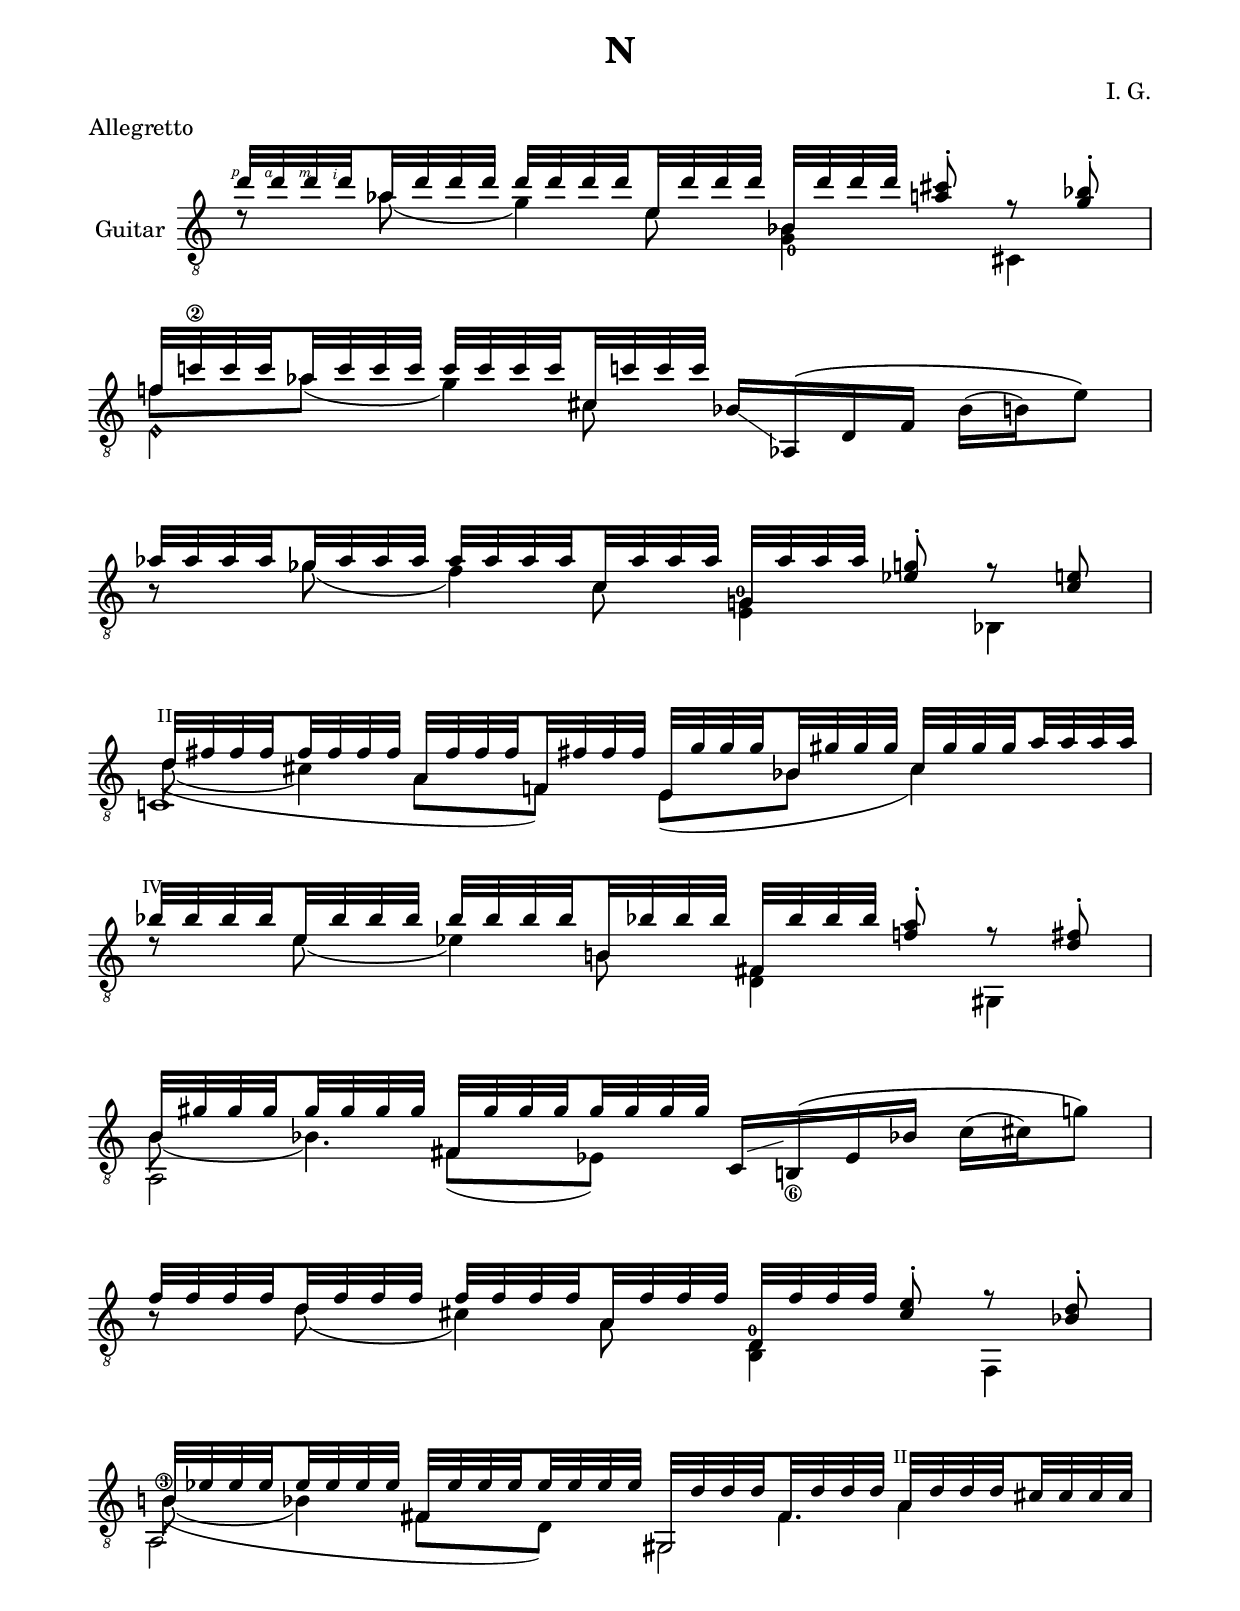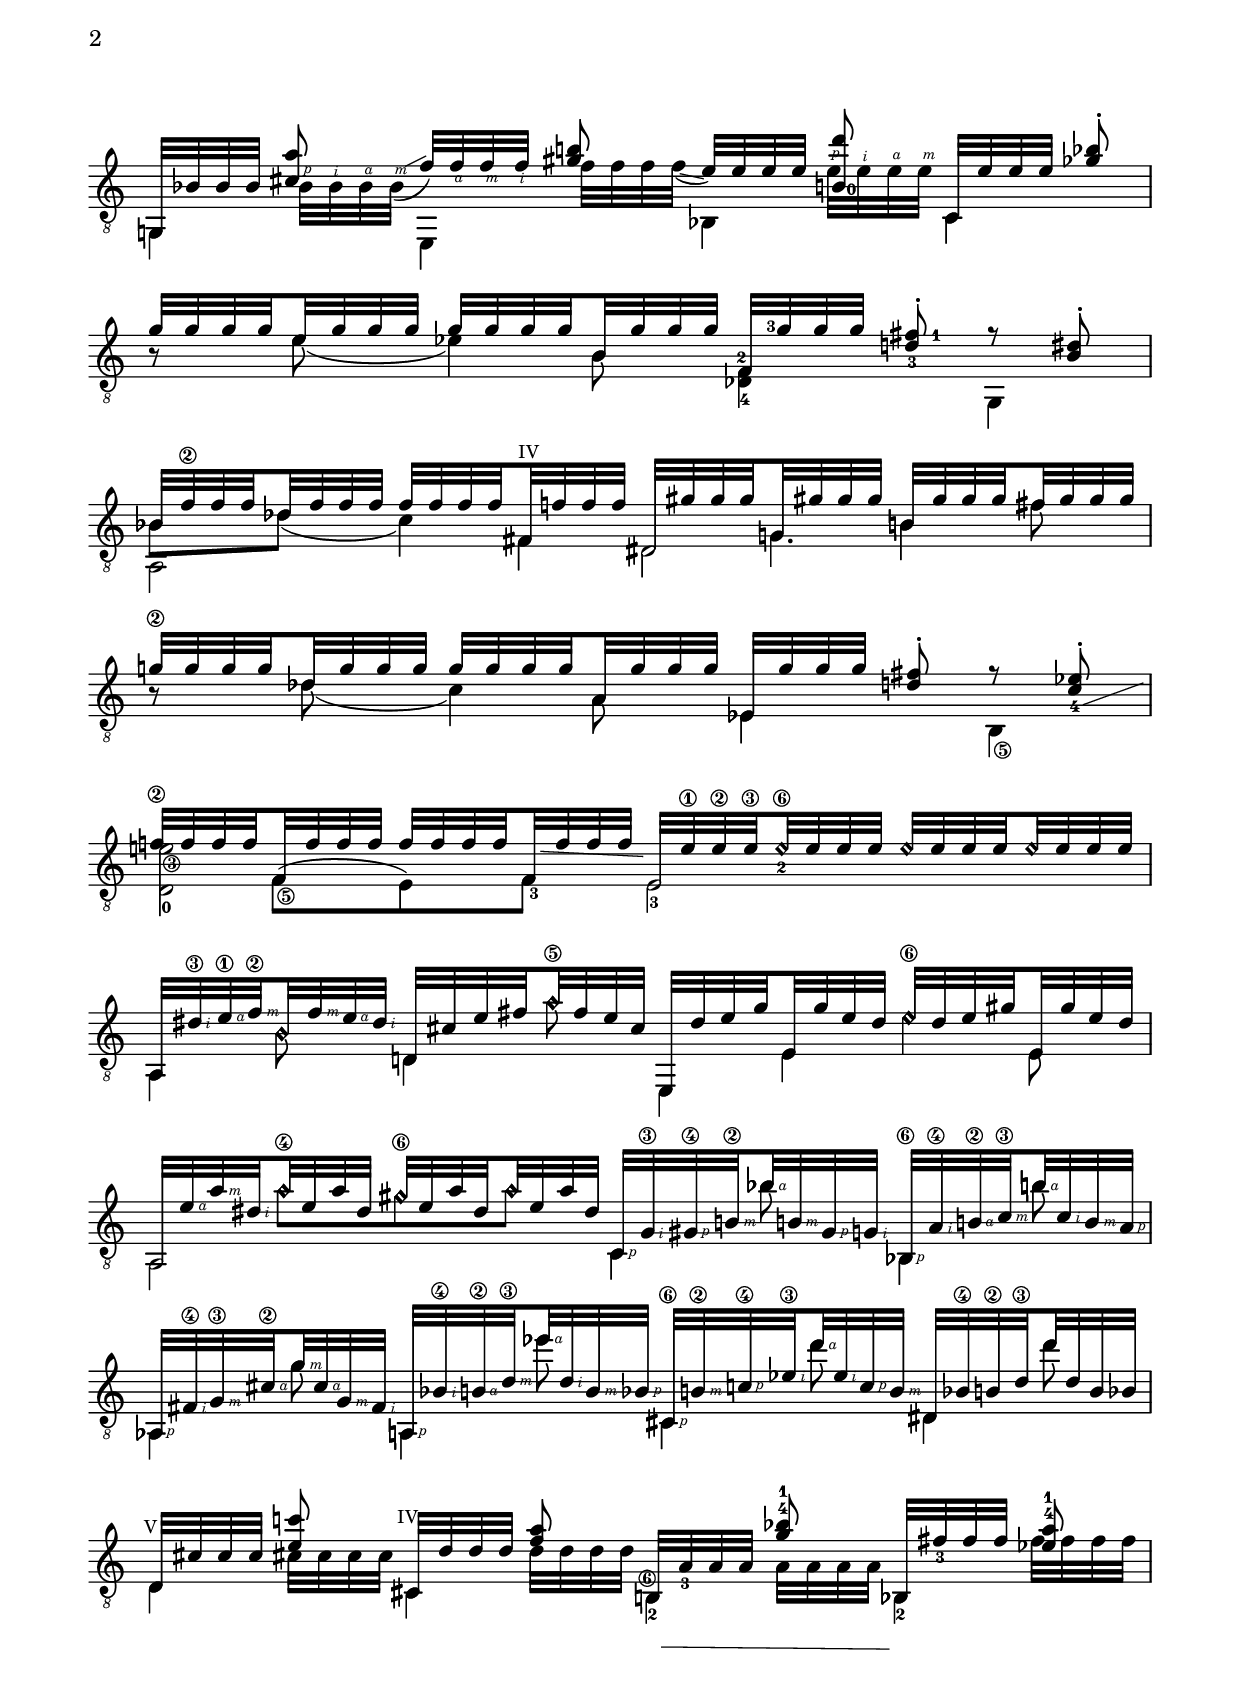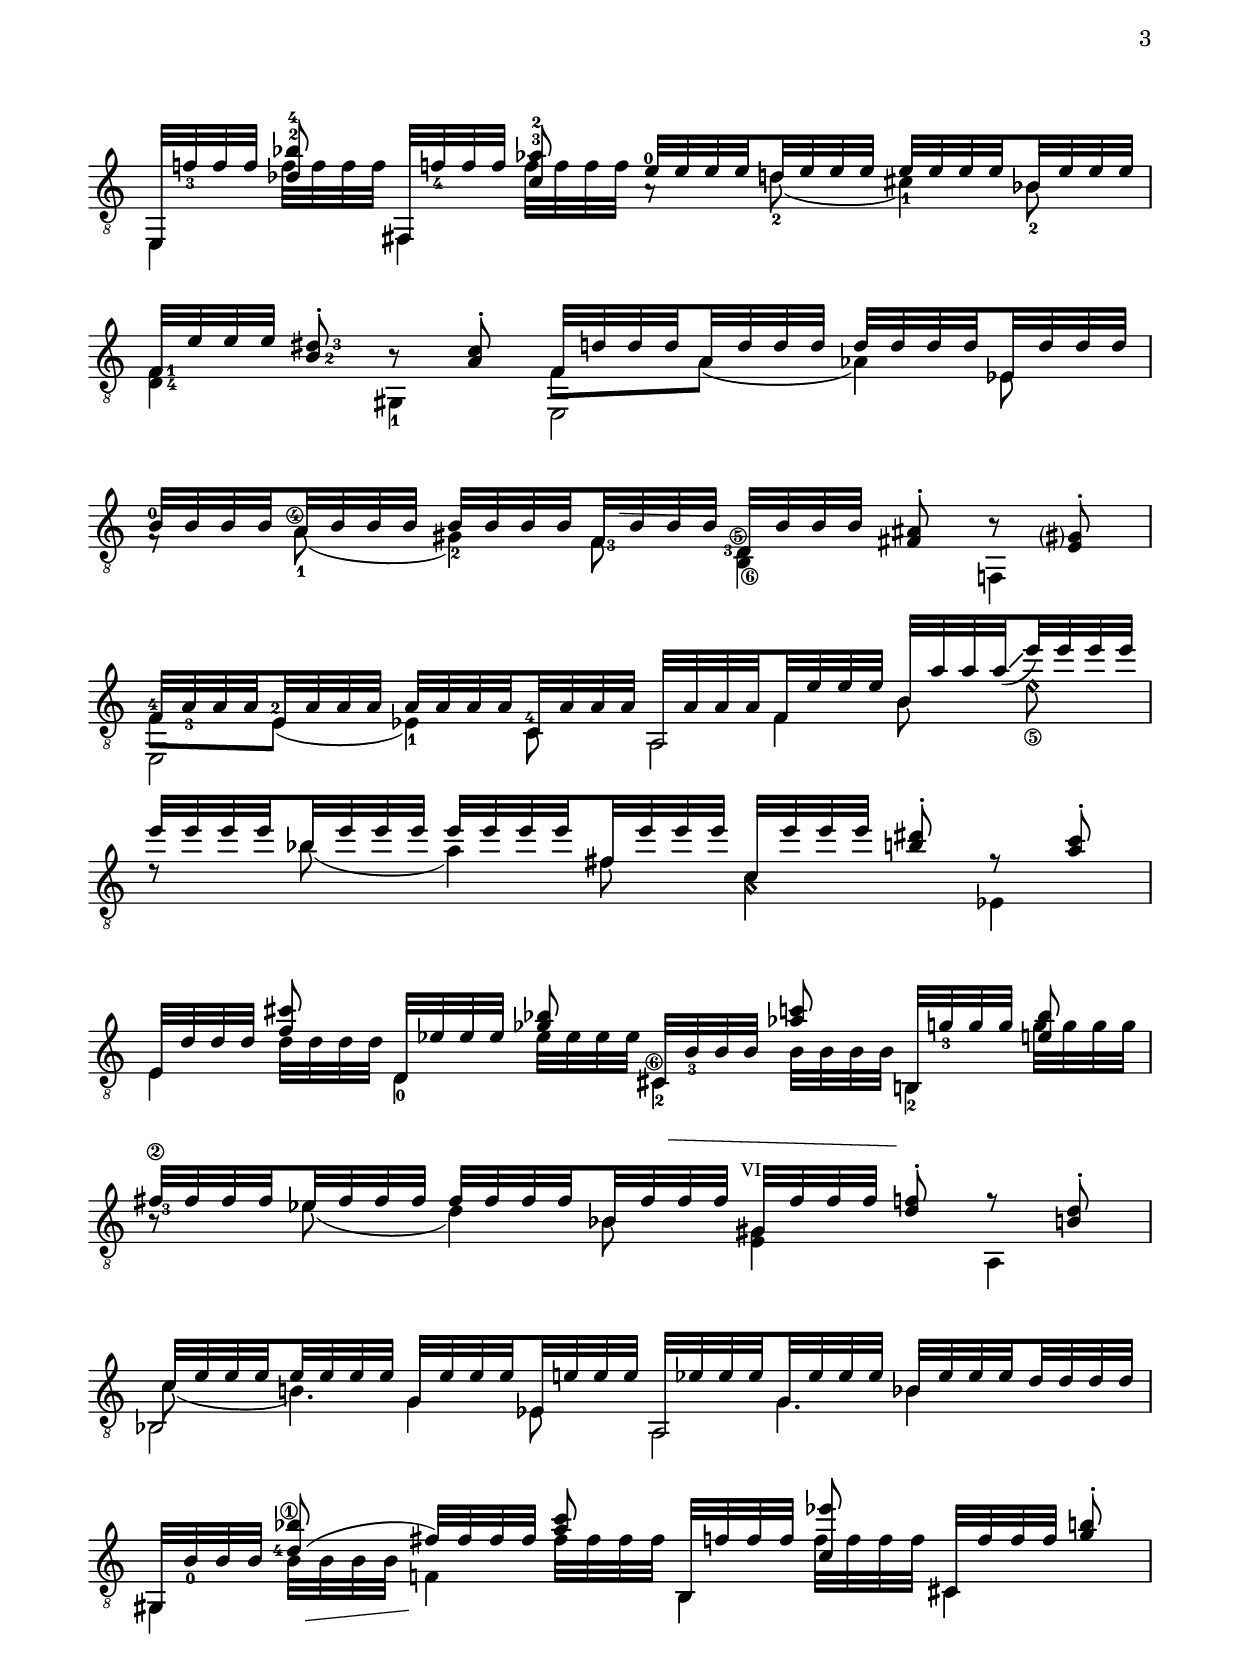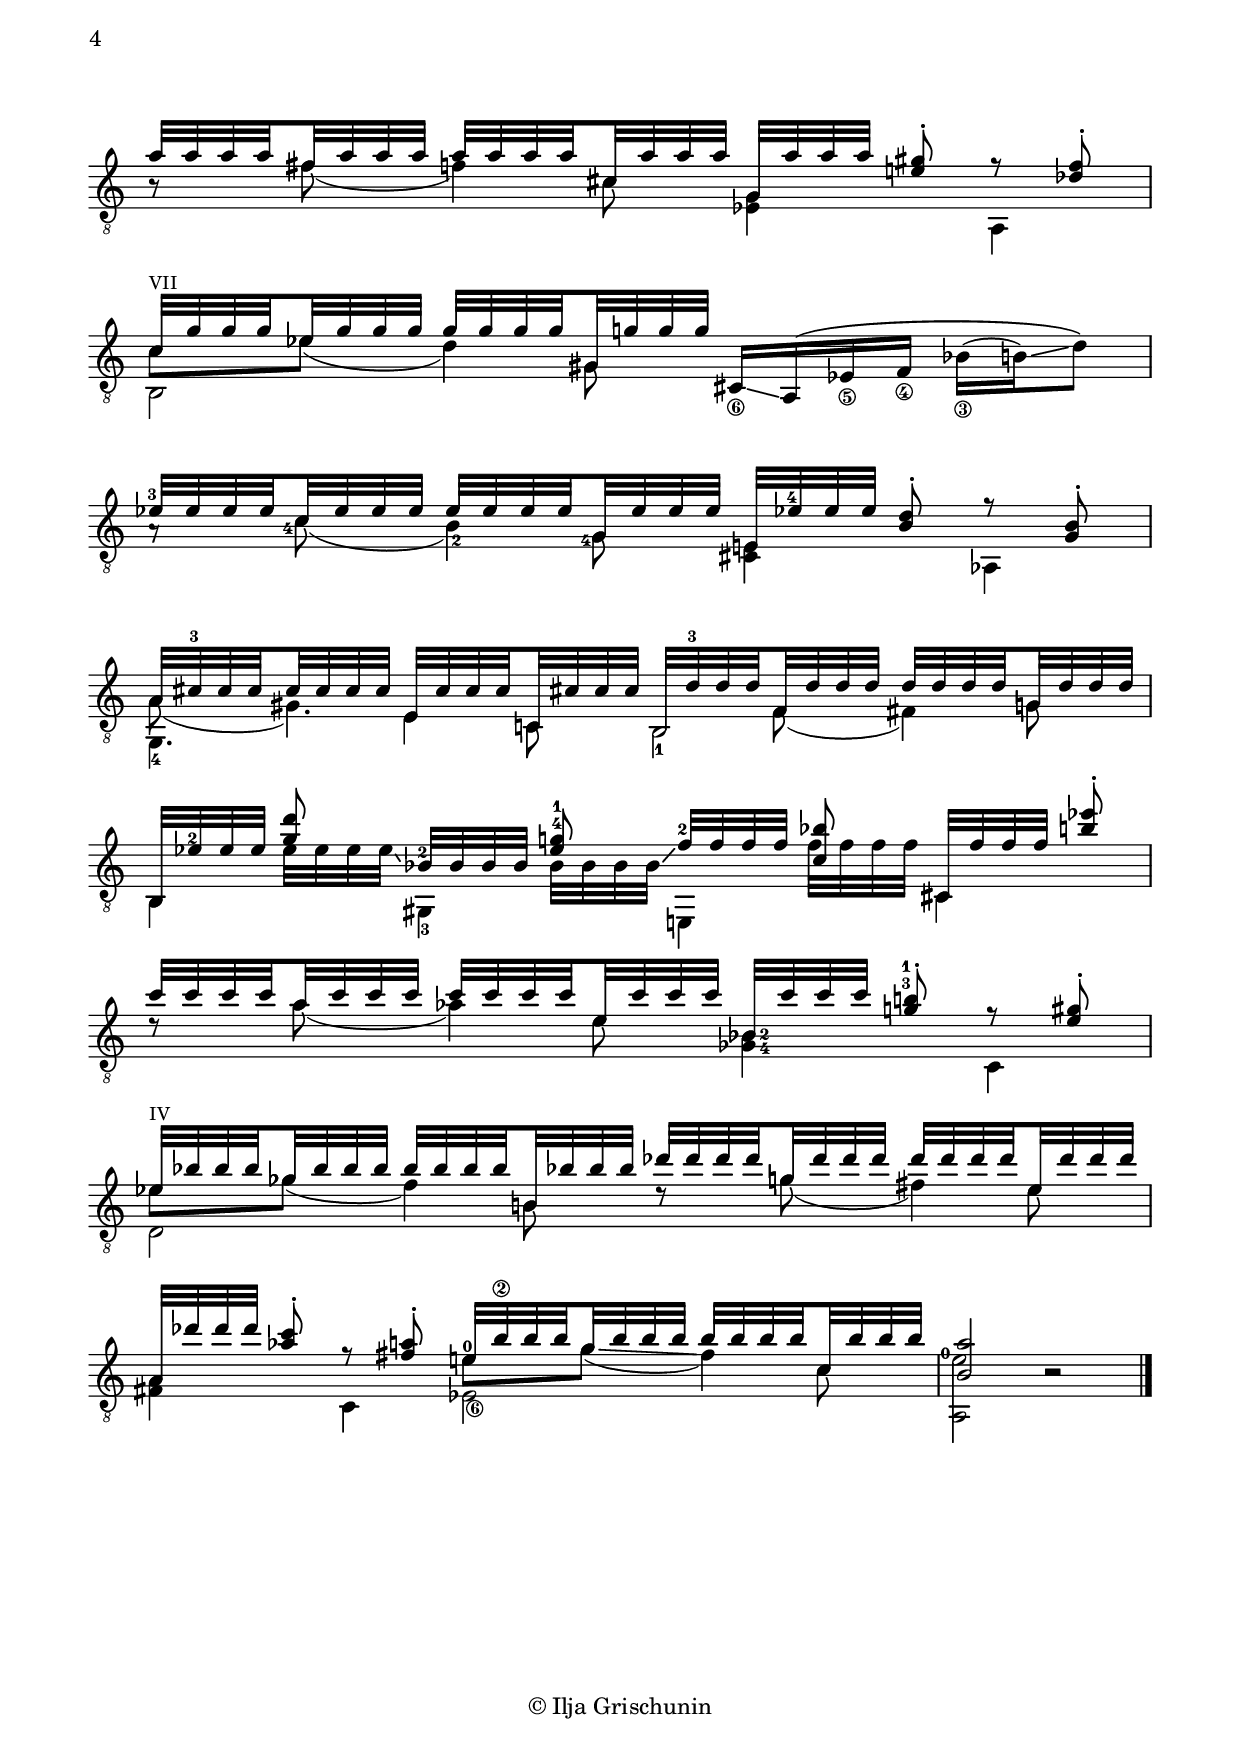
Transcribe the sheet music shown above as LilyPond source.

\version "2.19.15"

\language "deutsch"

\header {
  title = "N"
  meter = "Allegretto"
  composer = "I. G."
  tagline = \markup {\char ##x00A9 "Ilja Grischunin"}
}

\paper {
  #(set-paper-size "a4")
  top-markup-spacing.basic-distance = 5
  markup-system-spacing.basic-distance = 15
  top-system-spacing.basic-distance = 20
  system-system-spacing.basic-distance = 19
  score-system-spacing.basic-distance = 20
  last-bottom-spacing.basic-distance = 20

  %two-sided = ##t
  %inner-margin = 25
  %outer-margin = 15
  left-margin = 15
  right-margin = 15
}

\layout {
  \context {
    \Voice
    \override Glissando.thickness = #1.5
    \override Glissando.gap = #0.1
  }
  \context {
    \Score
    \remove "Bar_number_engraver"
  }
}
%%%%%%%%%%%%%%%%%%%%%%%%%%%%%%%%%%%%%%
#(define RH rightHandFinger)

xLV = #(define-music-function (parser location further) (number?) #{
  \once \override LaissezVibrerTie.X-extent = #'(0 . 0)
  \once \override LaissezVibrerTie.details.note-head-gap = #(/
                                                             further -2)
  \once \override LaissezVibrerTie.extra-offset = #(cons (/
                                                          further 2) 0)
         #})

stringNumberSpanner =
#(define-music-function (parser location StringNumber) (string?)
   #{
     \override TextSpanner.font-size = #-5
     \override TextSpanner.dash-fraction = #0.3
     \override TextSpanner.dash-period = #1.5
     \override TextSpanner.bound-details.right.arrow = ##t
     \override TextSpanner.arrow-width = #0.2
     \override TextSpanner.arrow-length = #0.7
     \override TextSpanner.bound-details.left.stencil-align-dir-y = #CENTER
     \override TextSpanner.bound-details.left.text = \markup { \circle \number #StringNumber }
   #})

stringNumSpan =
#(define-music-function (parser location StringNumber) (string?)
   #{
     \override TextSpanner.font-size = #-5
     \override TextSpanner.dash-fraction = #0.3
     \override TextSpanner.dash-period = #1.5
     %\override TextSpanner.bound-details.right.arrow = ##t
     %\override TextSpanner.arrow-width = #0.2
     %\override TextSpanner.arrow-length = #0.7
     \override TextSpanner.bound-details.left.stencil-align-dir-y = #CENTER
     \override TextSpanner.bound-details.left.text = \markup { \circle \number #StringNumber }
   #})

%%%%%%%%%%%%%%%%%%%%%%%%%%%%%%%%%%%%%%

global = {
  %\key d \major
  \time 4/4
  \override Staff.TimeSignature.stencil = ##f
}

ossia = \relative {
  \set Staff.fontSize = #-3
  \override Staff.StaffSymbol.staff-space = #(magstep -3)
  \override Staff.StaffSymbol.thickness = #(magstep -3)
  \global
  d''2~ d8 cis-. r b-. c!2 r
  \break
  as~ as8 g-. r e fis2 r
  \break
  b~ b8 a-. r fis-. as2 r
  \break
  f~ f8 e-. r d es2 d'4.( cis8)
  \break
  b4 f' e4. b'8 g2~ g8 fis-. r es-. f!2 as
  g2~ g8 fis-. r es-. f2 e R1 r2 b4 h g es' d2
  cis4 d a fis' f2 e~ e8 dis-. r c-. d2 h~ h8 b-. r g-. a2 r
  e'~ e8 dis-. r c-. d4 es h g' fis2~ fis8 f-. r d-.
  e2 es4.( d8) h4 fis' f4. h8 a2~ a8 gis-. r f-. g2 r
  es2~ es8 d-. r h-. cis2 r es4 b f'4. es'8
  c2~ c8 h-. r gis-. b2 des~ des8 c-. r a-. h2 a
}

classicalGuitar = \relative {
  \global
  <<
    {
      \set subdivideBeams = ##t
      \set baseMoment = #(ly:make-moment 1/8)
      \set beatStructure = #'(2 2 2 2)
      \override StrokeFinger.extra-offset = #'(-2.3 . 0.8)
      d''32\RH #1 d\RH #4 d\RH #3 d\RH #2 as d d d d d d d e, d' d d
      b, d' d d <a cis>8-.\noBeam r <g b>-.
    }
    \\
    {
      d8\rest as'( g4)
      \once\override Fingering.extra-offset = #'(0.3 . 1)
      <g,_0 b>4 cis,
    }
    \\
    {
      \voiceTwo
      s4. e'8 s2
    }
  >>
  <<
    {
      f!32 c'!\2 c c as c c c c c c c cis, c'! c c
    }
    \\
    {
      f,8 as( g4)
    }
    \\
    {
      \voiceTwo
      s4. cis,8
    }
    \\
    {
      \voiceTwo
      e,2\harmonic
    }
  >>
  b'16-\markup {
    \postscript #"1.2 2.2 moveto 3.6 -2.5 rlineto stroke"
  } as,\( d f b( h) e8\)
  <<
    {
      \set subdivideBeams = ##t
      \set baseMoment = #(ly:make-moment 1/8)
      \set beatStructure = #'(2 2 2 2)
      as32 as as as ges as as as as as as as c, as' as as
      g, as' as as <es g>8-.\noBeam r <c e>
    }
    \\
    {
      h8\rest ges'( f4)
      \once\override Fingering.extra-offset = #'(-0.5 . -3)
      <e, g!-0>4 b
    }
    \\
    {
      \voiceTwo
      s4. c'8 s2
    }
  >>
  <<
    {
      \override TextScript.font-size = -2
      \once\override TextScript.extra-offset = #'(-0.5 . -1.5)
      d32^"II" fis fis fis fis fis fis fis
      a, fis' fis fis f,! fis'! fis fis
      e, g' g g b, gis' gis gis cis, gis' gis gis a a a a
    }
    \\
    {
      d,8( cis4) s8
    }
    \\
    {
      \voiceTwo
      \hideNotes
      \shape #'((0.8 . 0.3) (0 . 0) (0 . 0) (0 . 0)) Slur
      d4(\unHideNotes a8 f) e( b' cis4)
    }
    \\
    {
      \voiceTwo
      c,!1
    }
  >>
  <<
    {
      \once\override TextScript.extra-offset = #'(-0.7 . -1.5)
      b''32^"IV" b b b e, b' b b b b b b h,! b'! b b
      fis, b' b b <f! a>8-.\noBeam r <d fis>-.
    }
    \\
    {
      d8\rest e( es4) <d, fis> gis,
    }
    \\
    {
      \voiceTwo
      s4. h'8 s2
    }
  >>
  <<
    {
      h32 gis' gis gis gis gis gis gis fis, gis' gis gis gis gis gis gis
    }
    \\
    {
      h,8( b4.)
    }
    \\
    {
      \voiceTwo
      s4 fis8( es)
    }
    \\
    {
      \voiceTwo
      a,2
    }
  >>
  c16-\markup {
    \postscript #"1.7 1.2 moveto 3.5 1 rlineto stroke"
  } h!_\6\( es b'! c( cis) g'8\)
  \break
  <<
    {
      \set subdivideBeams = ##t
      \set baseMoment = #(ly:make-moment 1/8)
      \set beatStructure = #'(2 2 2 2)
      f32 f f f d f f f f f f f a, f' f f
      d, f' f f <cis e>8-.\noBeam r <b d>-.
    }
    \\
    {
      h8\rest d( cis4)
      \once\override Fingering.extra-offset = #'(-0.3 . -4.2)
      <h, d-0> f
    }
    \\
    {
      \voiceTwo
      s4. a'8 s2
    }
  >>
  \mergeDifferentlyHeadedOn
  \mergeDifferentlyDottedOn
  <<
    {
      \override TextScript.font-size = -2
      h32 es es es es es es es fis, es' es es es es es es
      gis,, d'' d d fis, d' d d
      \once\override TextScript.extra-offset = #'(-0.5 . -1.5)
      a^"II" d d d cis cis cis cis
    }
    \\
    {
      \once\override StringNumber.extra-offset = #'(-0.5 . -1.5)
      h!8\3( b4) s8 s4 a
    }
    \\
    {
      \voiceTwo
      \hideNotes
      \shape #'((1 . 0.8) (0 . 0) (0 . 0) (0 . 0)) Slur
      h4(\unHideNotes fis8 d) s8 fis4.
    }
    \\
    {
      \voiceTwo
      a,2 gis
    }
  >>
  <<
    {
      s8 <cis' a'> s <gis' h!> s
      \once\override Fingering.extra-offset = #'(1.2 . 2.9)
      <h,!_0 d'>
    }
    \\
    {
      \voiceOne
      g,32[ b' b b]
      \voiceTwo
      \override StrokeFinger.extra-offset = #'(-1.3 . 1.5)
      b\RH #1 b\RH #2 b\RH #4
      \once\override Slur.positions = #'(0 . 1)
      b\RH #3 (-\markup {
        \postscript #"1.5 4.5 moveto 2 1 rlineto stroke"
      }
      \voiceOne
      \override StrokeFinger.extra-offset = #'(-1.3 . -1.2)
      f')[ f\RH #4 f\RH #3 f\RH #2 ]
      \voiceTwo
      f f f f(-\markup {
        \postscript #"0.8 3.8 moveto 2.3 -0.5 rlineto stroke"
      }
      \voiceOne
      e)[ e e e]
      \voiceTwo
      \override StrokeFinger.extra-offset = #'(-1.3 . 1.5)
      e\RH #1 e\RH #2 e\RH #4 e\RH #3
    }
    \\
    {
      \voiceTwo
      g,,!4 e b'
    }
  >>
  <<
    {
      c32 e' e e <ges b>8-.\noBeam
    }
    \\
    {
      c,,4
    }
  >>
  <<
    {
      \override Fingering.staff-padding = #'()
      g''32 g g g e g g g g g g g h, g' g g
      \once\override Fingering.extra-offset = #'(-0.3 . 3)
      f,_2
      \once\override Fingering.extra-offset = #'(-1.3 . -4.2)
      g'-3 g g
      \set fingeringOrientations = #'(down right)
      <d!-3 fis-1>8-.\noBeam r <h dis>-.
    }
    \\
    {
      h8\rest e( es4) <des,_4 f> g,
    }
    \\
    {
      \voiceTwo
      s4. h'8 s2
    }
  >>
  <<
    {
      b32 f'\2 f f des f f f f f f f fis,^"IV" f'! f f
      dis, gis' gis gis g,! gis'! gis gis h, gis' gis gis fis gis gis gis
    }
    \\
    {
      s2. s8 fis
    }
    \\
    {
      \voiceTwo
      b,8 des( c4) s h
    }
    \\
    {
      \voiceTwo
      s4. fis4 g4.
    }
    \\
    {
      \voiceTwo
      a,2 dis
    }
  >>
  <<
    {
      g'!32\2 g g g des g g g g g g g a, g' g g
      es, g' g g <d fis>8-.\noBeam r <c-4 es>-.-\markup {
        \postscript #"1.5 -3.5 moveto 5.8 2.1 rlineto stroke"
      }
    }
    \\
    {
      h8\rest des( c4) es,
      \once\override StringNumber.extra-offset = #'(0.7 . 2)
      h_\5
    }
    \\
    {
      \voiceTwo
      s4. a'8 s2
    }
  >>
  <<
    {
      f'!32\2 f f f f, f' f f f f f f f, f' f f
      e, e'\1 e\2 e\3 e\harmonic\6_2 e e e e\harmonic e e e e\harmonic e e e
    }
    \\
    {
      s8
      \once\override StringNumber.extra-offset = #'(0.7 . 3)
      f,^(_\5 e)
      \override Fingering.extra-offset = #'(0.5 . 3)
      f-3-\markup {
        \postscript #"1.8 3.8 moveto 9.9 -0.5 rlineto stroke"
      }
    }
    \\
    {
      \voiceTwo
      \once\override NoteColumn.force-hshift = #0.2
      \once\override StringNumber.extra-offset = #'(0.5 . -3.3)
      <d_0 e'!\3>2 e2-3
    }
  >>
  <<
    {
      a,32 dis'\3\RH #2 e\1\RH #4 f\2\RH #3 h,\harmonic f'\RH #3 e\RH #4 dis\RH #2 d,! cis' e fis a\harmonic\5 fis e cis
      e,, dis'' e g e, g' e dis e\harmonic\6 dis e gis e, gis' e dis
      a, e''\RH #4 a\RH #3 dis,\RH #2 a'\harmonic\4 e a dis, gis\harmonic\6 e a dis, a'\harmonic e a dis,
    }
    \\
    {
      s8 h\harmonic s a'\harmonic s e,4 e8
      s a'\harmonic gis\harmonic a\harmonic
    }
    \\
    {
      \voiceTwo
      a,,4 d e, e''\harmonic a,,2
    }
  >>
  <<
    {
      \override Fingering.staff-padding = #'()
      c32\RH #1 g'\3\RH #2 gis\4\RH #1 h!\2\RH #3 b'\RH #4 h,!\RH #3 gis\RH #1 g\RH #2 b,\6\RH #1 a'\4\RH #2 h!\2\RH #4 c\3\RH#3 h'\RH #4 c,\RH #2 h\RH #3 a\RH #1
      as,\RH #1 fis'\4\RH #2 g\3\RH #3 cis\2\RH #4 g'\RH #3 cis,\RH #4 g\RH #3 fis\RH #2 a,\RH #1 b'\4\RH #2 h\2\RH #4 d\3\RH #3 es'\RH #4 d,\RH #2 h\RH #3 b\RH #1
      cis,\6\RH #1 h'\2\RH #3 c!\4\RH #1 es\3\RH #2 d'\RH #4 es,\RH #2 c\RH #1 h\RH #3 dis, b'\4 h\2 d\3 d' d, h b
      %d, b' h es cis' es, h b cis, h'\2 c!\4 es\3 d' es, c h
    }
    \\
    {
      s8 b' s h s g s es' s d s d
      %cis s d s a s fis' s f!
    }
    \\
    {
      \voiceTwo
      c,,4 b as a cis dis
      %d cis h b e
    }
  >>
  <<
    {
      s8 <e' c'!> s <f a> s
      \set fingeringOrientations = #'(up)
      <g-4 b-1> s <es-4 a-1> s <des-2 b'-4> s <c-3 as'-2>
    }
    \\
    {
      \override TextScript.font-size = -2
      \override Fingering.staff-padding = #'()
      \voiceOne
      \once\override TextScript.extra-offset = #'(-0.5 . -1.5)
      d,32[^"V" cis' cis cis]
      \voiceTwo
      cis! cis cis cis
      \voiceOne
      \once\override TextScript.extra-offset = #'(-0.8 . -1.5)
      cis,[^"IV" d' d d]
      \voiceTwo
      d d d d
      \voiceOne
      \once\override StringNumber.extra-offset = #'(-0.5 . -6)
      h,[^\6_2-\markup {
        \postscript #"1.5 -10.8 moveto 22 -0.2 rlineto stroke"
      } a'_3 a a]
      \voiceTwo
      a a a a
      \voiceOne
      b,[_2 fis''_3 fis fis]
      \voiceTwo
      fis fis fis fis
      \voiceOne
      e,,[ f''!_3 f f]
      \voiceTwo
      f f f f
      \voiceOne
      fis,,[ f''!_4 f f]
      \voiceTwo
      f f f f
    }
    \\
    {
      \voiceTwo
      d,4 cis h! b e, fis!
    }
  >>
  <<
    {
      \set subdivideBeams = ##t
      \set baseMoment = #(ly:make-moment 1/8)
      \set beatStructure = #'(2 2 2 2)
      \once\override Fingering.extra-offset = #'(-0.3 . -3.3)
      e''32-0 e e e d e e e e e e e b e e e
      f, e' e e
      \set fingeringOrientations = #'(right)
      <h-2 dis-3>8-.\noBeam h\rest <a c>-.
      %\unset fingeringOrientations
    }
    \\
    {
      a8\rest d(-2 cis4_1)
      \set fingeringOrientations = #'(right)
      <d,-4 f-1>
      %\unset fingeringOrientations
      gis,_1
    }
    \\
    {
      \voiceTwo
      s4. b'8-2 s2
    }
  >>
  <<
    {
      f32 d' d d a d d d d d d d es, d' d d
    }
    \\
    {
      f,8 a( as4)
    }
    \\
    {
      \voiceTwo
      s4. es8
    }
    \\
    {
      \voiceTwo
      e,2
    }
  >>
  \break
  <<
    {
      \once\override Fingering.extra-offset = #'(-0.3 . -3.5)
      h''32-0 h h h a h h h h h h h f h h h
      \once\override StringNumber.extra-offset = #'(-0.5 . -6)
      \once\override Fingering.extra-offset = #'(-1.5 . 1.8)
      d,\5_3 h' h h <fis ais>8-.\noBeam h\rest <e, gis?>-.
    }
    \\
    {
      f8\rest
      \once\override StringNumber.extra-offset = #'(-0.6 . -2.3)
      a(\4_1 gis4_2)
      \once\override StringNumber.extra-offset = #'(0.6 . 2.5)
      <h,_\6 d> f!
    }
    \\
    {
      \voiceTwo
      s4.
      \once\override Fingering.extra-offset = #'(1.3 . 3.2)
      f'8_3-\markup {
        \postscript #"2.7 3.8 moveto 9.7 -0.3 rlineto stroke"
      } s2
    }
  >>
  <<
    {
      \once\override Fingering.extra-offset =#'(-0.3 . -4.3)
      f32-4 a_3 a a
      \once\override Fingering.extra-offset =#'(-0.3 . -4.7)
      e-2 a a a a a a a
      \once\override Fingering.extra-offset =#'(-0.3 . -5.6)
      c,-4 a' a a
    }
    \\
    {
      f8 e( es4_1)
    }
    \\
    {
      \voiceTwo
      s4. c8
    }
    \\
    {
      \voiceTwo
      e,2
    }
  >>
  <<
    {
      a32 a' a a f e' e e h a' a a_(\glissando e') e e e
    }
    \\
    {
      s8 f,,4 e'8_\5\harmonic
    }
    \\
    {
      \voiceTwo
      s4 h8 s
    }
    \\
    {
      \voiceTwo
      a,2
    }
  >>
  <<
    {
      e'''32 e e e b e e e e e e e fis, e' e e
      c, e' e e <h dis>8-.\noBeam r <a c>-.
    }
    \\
    {
      d,8\rest b'( a4) <a,\harmonic c>4 es
    }
    \\
    {
      \voiceTwo
      s4. fis'8 s2
    }
  >>
  <<
    {
      s8 <f cis'> s <ges b> s <as c> s <e b'>
    }
    \\
    {
      \override TextScript.font-size = -2
      \override Fingering.staff-padding = #'()
      \voiceOne
      e,32[ d' d d]
      \voiceTwo
      d d d d
      \voiceOne
      \once\override TextScript.extra-offset = #'(-0.8 . -1.5)
      d,[_0 es' es es]
      \voiceTwo
      es es es es
      \voiceOne
      \once\override StringNumber.extra-offset = #'(-0.5 . -6)
      cis,[^\6_2-\markup {
        \postscript #"1.5 -11 moveto 22 -0.6 rlineto stroke"
      }
      h'_3 h h]
      \voiceTwo
      h h h h
      \voiceOne
      h,![_2 g''_3 g g]
      \voiceTwo
      g g g g
    }
    \\
    {
      \voiceTwo
      e,4 d cis h
    }
  >>
  <<
    {
      \once\override Fingering.extra-offset = #'(1 . 0.8)
      fis''32\2_3 fis fis fis es fis fis fis fis fis fis fis b, fis' fis fis
      \once\override TextScript.extra-offset = #'(-1 . -1.5)
      gis,^"VI" fis' fis fis <d f>8-.\noBeam r <h d>-.
    }
    \\
    {
      h8\rest es( d4) <e, gis> a,
    }
    \\
    {
      \voiceTwo
      s4. b'8 s2
    }
  >>
  <<
    {
      c32 e e e e e e e g, e' e e es, e'! e e
      a,, es'' es es g, es' es es b es es es d d d d
    }
    \\
    {
      c8( h!4.) s4 b
    }
    \\
    {
      \voiceTwo
      s4 g
    }
    \\
    {
      \voiceTwo
      \hideNotes c4\unHideNotes s8 es, s8 g4.
    }
    \\
    {
      \voiceTwo
      b,2 a
    }
  >>
  <<
    {
      s8
      \set fingeringOrientations = #'(left)
      \once\override StringNumber.extra-offset = #'(-0.5 . -3)
      <d'-4 b'\1>-\markup {
        \postscript #"1.7 -8.3 moveto 10 1 rlineto stroke"
      } s <a' c> s <c, es'>
    }
    \\
    {
      \voiceOne
      gis,32[ h'_0 h h]
      \voiceTwo
      \shape #'((1.3 . 0.2) (1 . 0) (-1 . 0) (0 . -0.5)) Slur
      h^( h h h
      \voiceOne
      fis')[ fis fis fis]
      \voiceTwo
      fis fis fis fis
      \voiceOne
      h,,[ f'' f f]
      \voiceTwo
      f f f f
    }
    \\
    {
      \voiceTwo
      gis,,!4 f'! h,
    }
  >>
  <<
    {
      cis32 f' f f <g h>8-.\noBeam
    }
    \\
    {
      cis,,4
    }
  >>
  <<
    {
      a''32 a a a fis a a a a a a a cis, a' a a
      g, a' a a <e! gis>8-.\noBeam r <des f>-.
    }
    \\
    {
      h8\rest fis'( f4) <es, g> a,
    }
    \\
    {
      \voiceTwo
      s4. cis'8 s2
    }
  >>
  <<
    {
      c32^"VII" g' g g es g g g g g g g gis, g'! g g
    }
    \\
    %{
      s2
    %}
    %\\
    {
      \voiceTwo
      c,8 es( d4)
    }
    \\
    {
      \voiceTwo
      s4. gis,8
    }
    \\
    {
      \voiceTwo
      h,2
    }
  >>
  cis16_\6\glissando a\( es'_\5 f_\4 b(_\3 h)\glissando d8\)
  \break
  <<
    {
      \set subdivideBeams = ##t
      \set baseMoment = #(ly:make-moment 1/8)
      \set beatStructure = #'(2 2 2 2)
      \once\override Fingering.extra-offset = #'(-0.3 . -3)
      es32-3 es es es c es es es es es es es g, es' es es
      e,!
      \once\override Fingering.extra-offset = #'(-0.3 . -4)
      es'!-4 es es <h d>8-.\noBeam r <g h>-.
    }
    \\
    {
      a8\rest
      \once\override Fingering.extra-offset = #'(-1.3 . 3.5)
      c-4(
      \once\override Fingering.extra-offset = #'(0.3 . 1.8)
      h4-2) <cis, e> as
    }
    \\
    {
      \voiceTwo
      s4.
      \once\override Fingering.extra-offset = #'(-1.3 . 3.5)
      g'8-4 s2
    }
  >>
  <<
    {
      a32 cis-3 cis cis cis cis cis cis e, cis' cis cis c,! cis'! cis cis
    }
    \\
    {
      a8( gis4.)
    }
    \\
    {
      \voiceTwo
      s4 e
    }
    \\
    {
      \voiceTwo
      g,4.-4 c8
    }
  >>
  <<
    {
      h32 d'-3 d d f, d' d d d d d d g, d' d d
    }
    \\
    {
      s8 f,( fis4)
    }
    \\
    {
      \voiceTwo
      s4. g8
    }
    \\
    {
      \voiceTwo
      h,2-1
    }
  >>
  <<
    {
      \set fingeringOrientations = #'(up)
      s8 <g'' d'> s <es-4 g!-1> s <c b'>
    }
    \\
    {
      \voiceOne
      h,32[
      \once\override Fingering.extra-offset = #'(-0.2 . -4.2)
      es'-2 es es]
      \voiceTwo
      es es es es\glissando
      \voiceOne
      \once\override Fingering.extra-offset = #'(-0.2 . -3.5)
      b-2[ b b b]
      \voiceTwo
      b b b b\glissando
      \voiceOne
      \once\override Fingering.extra-offset = #'(-0.2 . -3)
      f'-2[ f f f]
      \voiceTwo
      f f f f
    }
    \\
    {
      \voiceTwo
      h,,4 gis-3 e!
    }
  >>
  <<
    {
      cis'32 f' f f <h! es>8-.\noBeam
    }
    \\
    {
      cis,,4
    }
  >>
  <<
    {
      c''32 c c c a c c c c c c c e, c' c c
      b, c' c c
      \once\override Fingering.extra-offset = #'(-0.5 . -3)
      <g!-3 h!-1>8-.\noBeam r <e gis>-.
    }
    \\
    {
      \set fingeringOrientations = #'(right)
      d8\rest a'( as4) <ges,-4 b-2> c,
      \unset fingeringOrientations
    }
    \\
    {
      \voiceTwo
      s4. e'8 s2
    }
  >>
  <<
    {
      \override TextScript.font-size = -2
      es32^"IV" b' b b ges b b b b b b b h,! b'! b b
    }
    \\
    {
      s2
    }
    \\
    {
      \voiceTwo
      es,8 ges( f4)
    }
    \\
    {
      \voiceTwo
      s4. h,8
    }
    \\
    {
      \voiceTwo
      d,2
    }
  >>
  <<
    {
      des''32 des des des g, des' des des des des des des es, des' des des
      a, des' des des <as c>8-.\noBeam r <fis a>-.
    }
    \\
    {
      d8\rest g( fis4)
      <fis, a>4 c
    }
    \\
    {
      \voiceTwo
      s4. es'8 s2
    }
  >>
  <<
    {
      \once\override Fingering.extra-offset = #'(-0.2 . -5.3)
      e!32-0 h'\2 h h g h h h h h h h c, h' h h
    }
    \\
    {
      e,8 g(\glissando fis4)
    }
    \\
    {
      \voiceTwo
      s4. c8
    }
    \\
    {
      \voiceTwo
      \once\override StringNumber.extra-offset = #'(0.5 . 2.8)
      es,2_\6
    }
  >>
  <<
    {
      <h' a'>2
    }
    \\
    {
      \override Fingering.extra-offset = #'(-1.3 . -1)
      <a, e''-0>
    }
  >>
  r
  \bar "|."
}

%%%%%%%%%%%%%%%%%%%%%%%%%%%%%%%%%%%%%%
\score {
  \new StaffGroup<<
    
    \new Staff \with {
      instrumentName = "Guitar"
    }
    {
      \clef "treble_8" \classicalGuitar
    }

  >>
}
